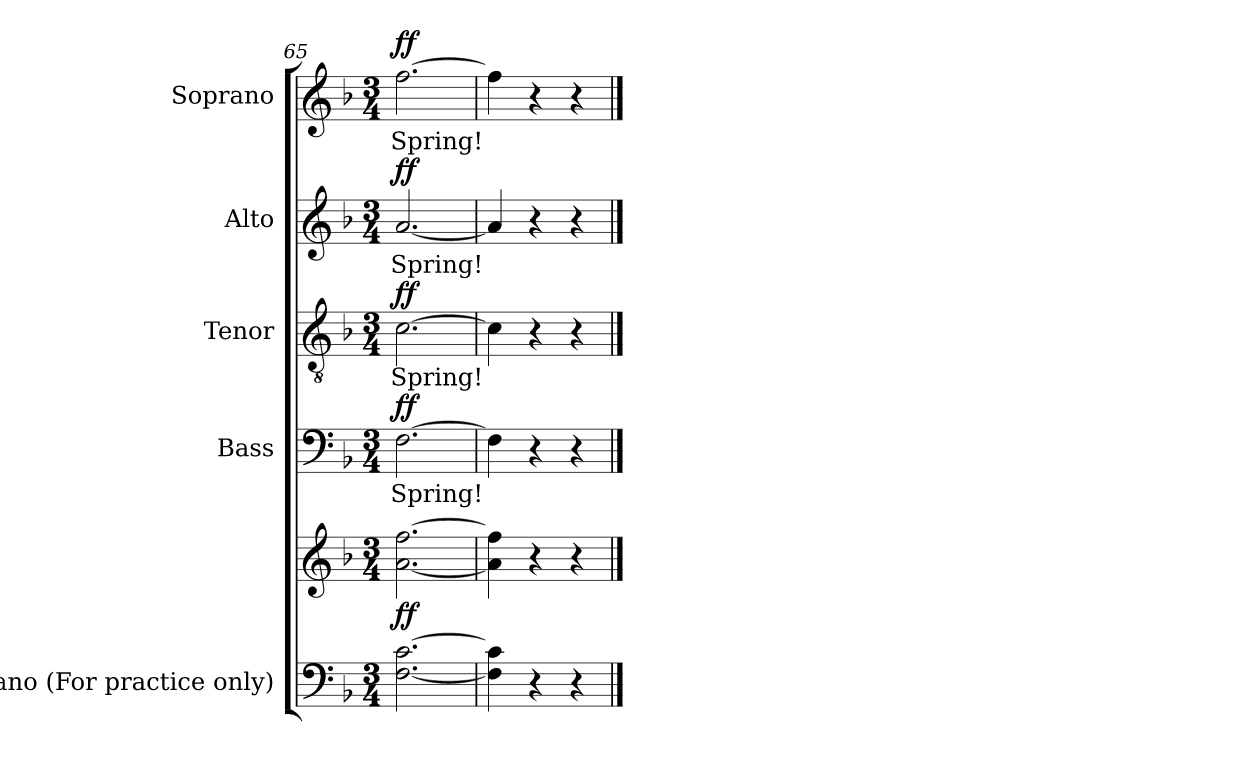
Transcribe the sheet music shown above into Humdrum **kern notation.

**kern	**kern	**dynam	**kern	**text	**dynam	**kern	**text	**dynam	**kern	**text	**dynam	**kern	**text	**dynam
*part5	*part5	*part5	*part4	*part4	*part4	*part3	*part3	*part3	*part2	*part2	*part2	*part1	*part1	*part1
*staff6	*staff5	*staff5/6	*staff4	*staff4	*staff4	*staff3	*staff3	*staff3	*staff2	*staff2	*staff2	*staff1	*staff1	*staff1
*I"Piano (For practice only)	*	*	*I"Bass	*	*	*I"Tenor	*	*	*I"Alto	*	*	*I"Soprano	*	*
*I'Pno.	*	*	*I'B.	*	*	*I'T.	*	*	*I'A.	*	*	*I'S.	*	*
*clefF4	*clefG2	*	*clefF4	*	*	*clefGv2	*	*	*clefG2	*	*	*clefG2	*	*
*	*	*	*	*	*	*ITrd7c12	*	*	*	*	*	*	*	*
*k[b-]	*k[b-]	*	*k[b-]	*	*	*k[b-]	*	*	*k[b-]	*	*	*k[b-]	*	*
*F:	*F:	*	*F:	*	*	*F:	*	*	*F:	*	*	*F:	*	*
*M3/4	*M3/4	*	*M3/4	*	*	*M3/4	*	*	*M3/4	*	*	*M3/4	*	*
=65	=65	=65	=65	=65	=65	=65	=65	=65	=65	=65	=65	=65	=65	=65
!	!	!	!	!LO:LY:b:color=#000000	!	!	!	!	!	!	!	!	!	!
!	!	!	!	!	!	!	!LO:LY:b:color=#000000	!	!	!	!	!	!	!
!	!	!	!	!	!	!	!	!	!	!LO:LY:b:color=#000000	!	!	!	!
!	!	!	!	!	!	!	!	!	!	!	!	!	!LO:LY:b:color=#000000	!
[<2.Fi\ [>2.ci	[<2.ai\ [>2.ffi	ff	[>2.Fi\	Spring!	ff	[>2.Ci\	Spring!	ff	[<2.ai/	Spring!	ff	[>2.ffi\	Spring!	ff
=66	=66	=66	=66	=66	=66	=66	=66	=66	=66	=66	=66	=66	=66	=66
4Fi\] 4ci]	4ai\] 4ffi]	.	4Fi\]	.	.	4Ci\]	.	.	4ai/]	.	.	4ffi\]	.	.
4r	4r	.	4r	.	.	4r	.	.	4r	.	.	4r	.	.
4r	4r	.	4r	.	.	4r	.	.	4r	.	.	4r	.	.
==	==	==	==	==	==	==	==	==	==	==	==	==	==	==
*-	*-	*-	*-	*-	*-	*-	*-	*-	*-	*-	*-	*-	*-	*-
